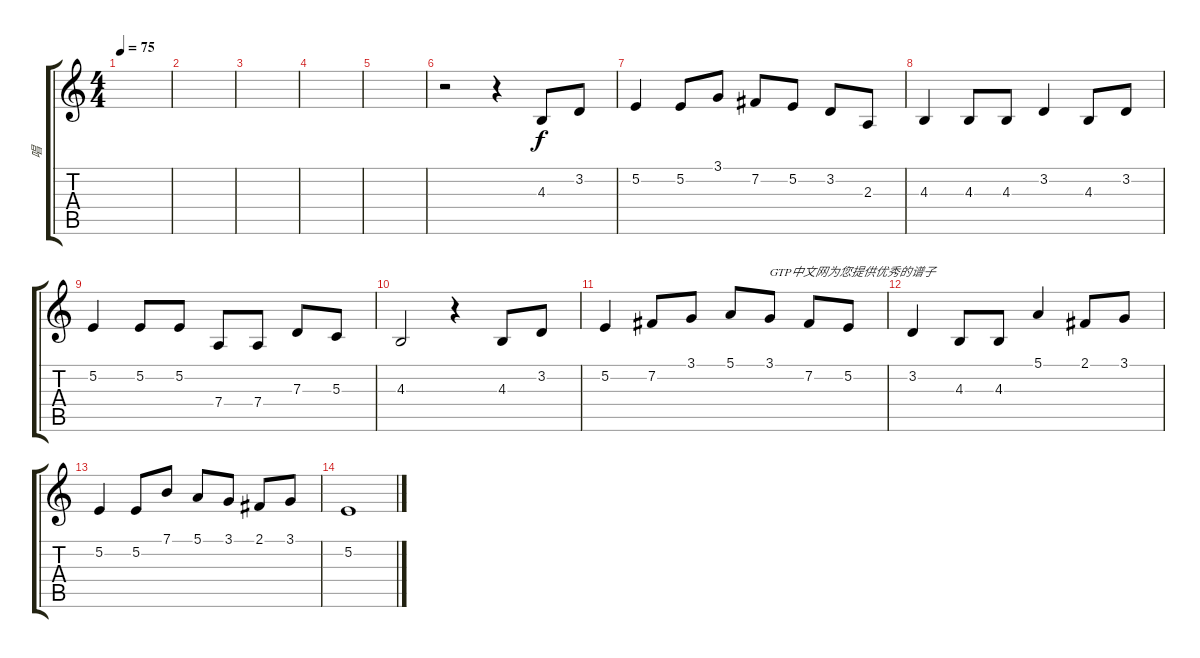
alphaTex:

\track ("唱" "唱") {instrument altosax}
\staff {score tabs}
\tuning (E4 B3 G3 D3 A2 E2) {hide}
\ts (4 4)
\tempo 75
\clef g2
\ks c
|
|
|
|
|
r.2 r.4 4.3.8 3.2.8 |
5.2.4 5.2.8 3.1.8 7.2.8 5.2.8 3.2.8 2.3.8 |
4.3.4 4.3.8 4.3.8 3.2.4 4.3.8 3.2.8 |
5.2.4 5.2.8 5.2.8 7.4.8 7.4.8 7.3.8 5.3.8 |
4.3.2 r.4 4.3.8 3.2.8 |
5.2.4 7.2.8 3.1.8 5.1.8 3.1.8{txt "GTP中文网为您提供优秀的谱子"} 7.2.8 5.2.8 |
3.2.4 4.3.8 4.3.8 5.1.4 2.1.8 3.1.8 |
5.2.4 5.2.8 7.1.8 5.1.8 3.1.8 2.1.8 3.1.8 |
5.2.1
